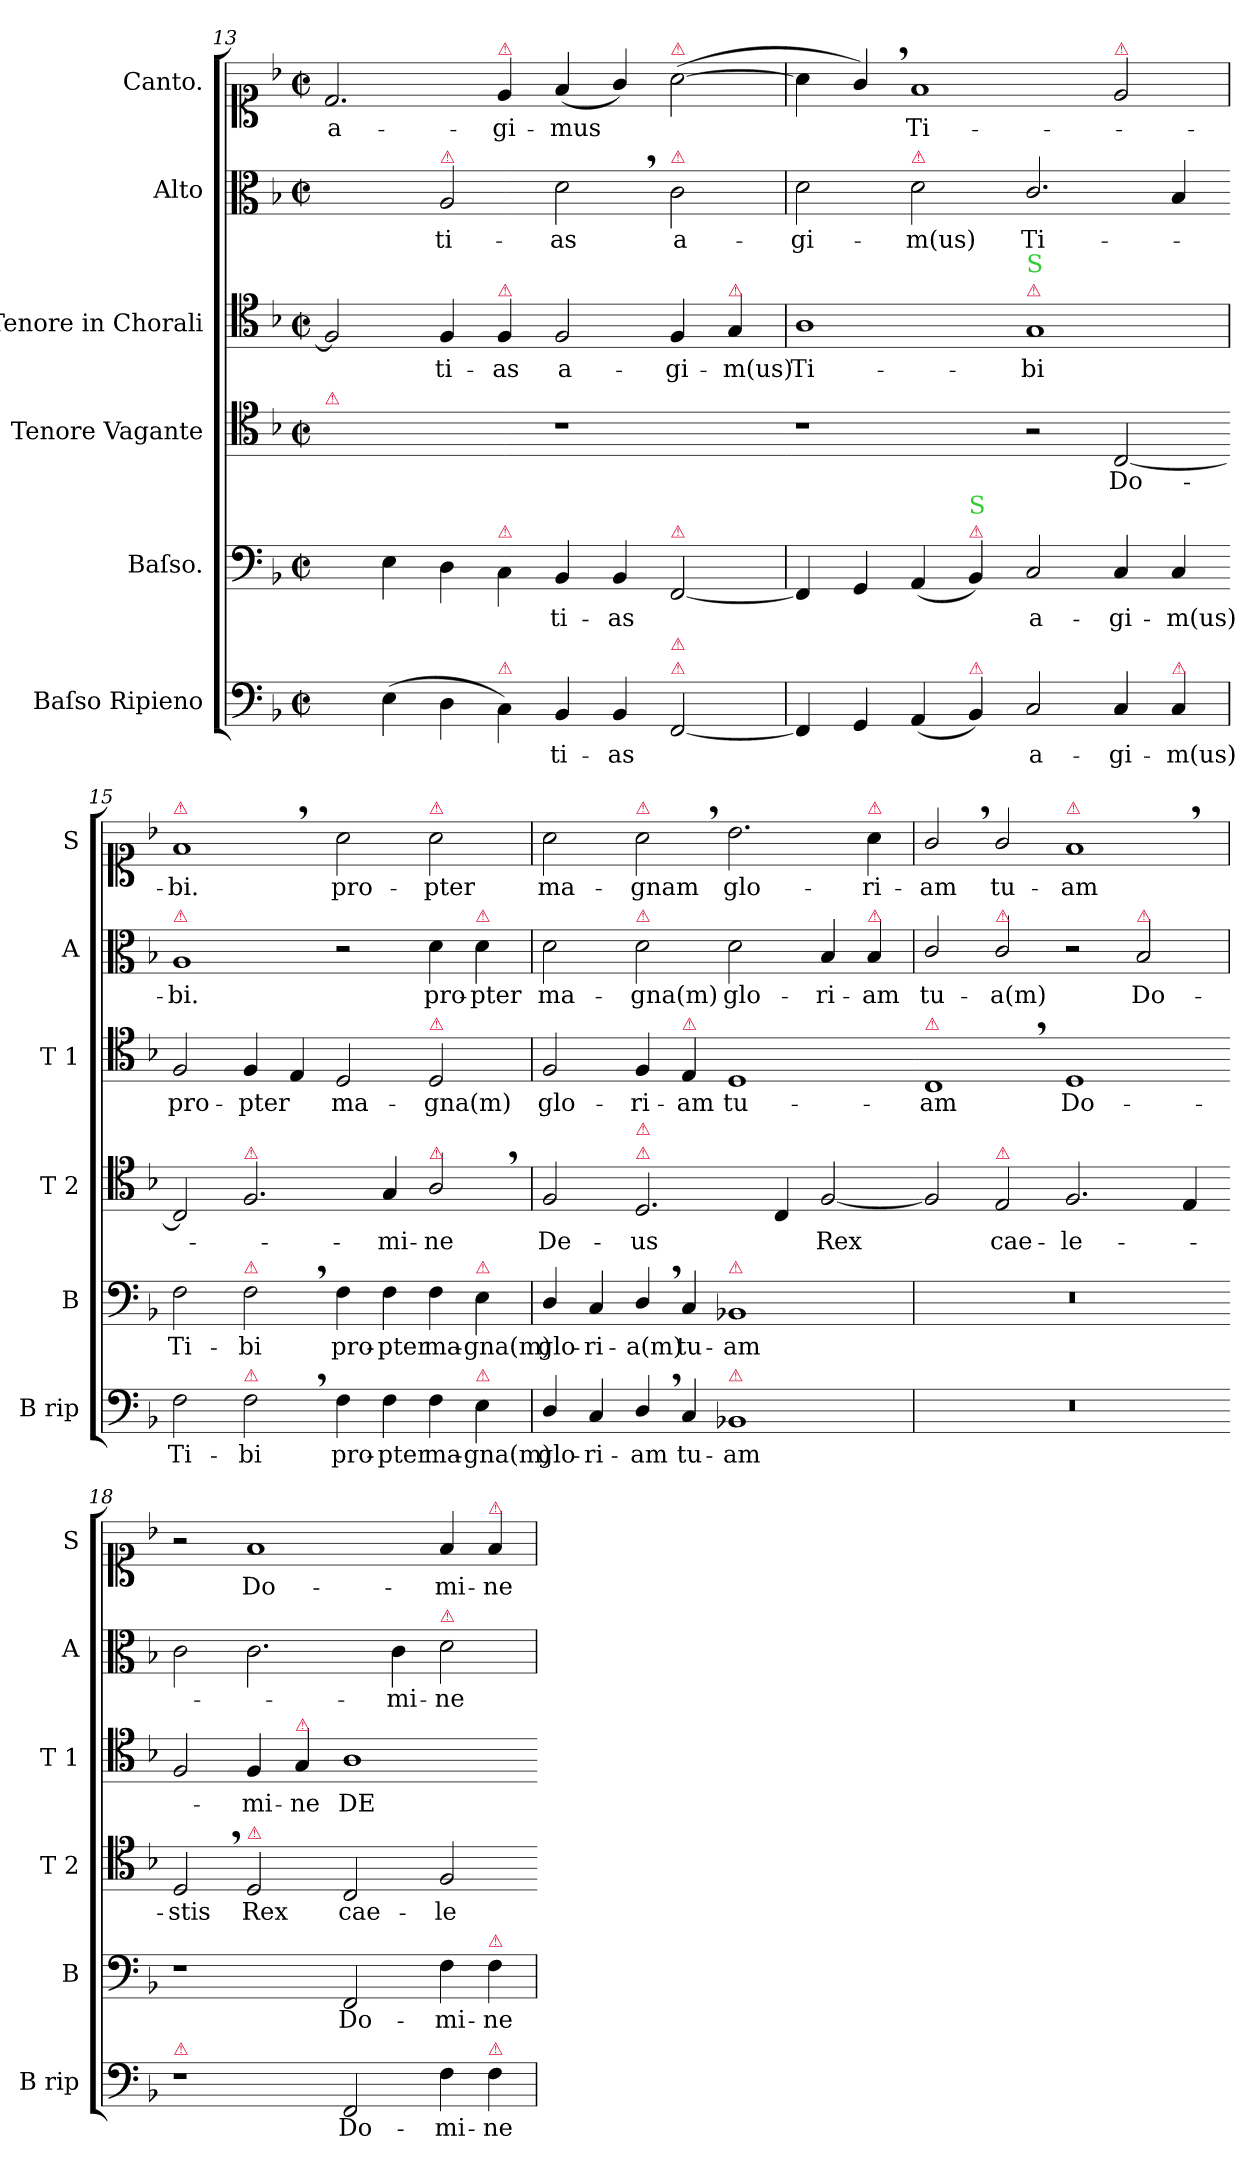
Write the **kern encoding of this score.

**kern	**text	**kern	**text	**kern	**text	**kern	**text	**kern	**text	**kern	**text
*part6	*part6	*part5	*part5	*part4	*part4	*part3	*part3	*part2	*part2	*part1	*part1
*staff6	*staff6	*staff5	*staff5	*staff4	*staff4	*staff3	*staff3	*staff2	*staff2	*staff1	*staff1
*I"Baſso Ripieno	*	*I"Baſso.	*	*I"Tenore Vagante	*	*I"Tenore in Chorali	*	*I"Alto	*	*I"Canto.	*
*I'B rip	*	*I'B	*	*I'T 2	*	*I'T 1	*	*I'A	*	*I'S	*
*clefF4	*	*clefF4	*	*clefC4	*	*clefC4	*	*clefC3	*	*clefC1	*
*k[b-]	*	*k[b-]	*	*k[b-]	*	*k[b-]	*	*k[b-]	*	*k[b-]	*
*M2/1	*	*M2/1	*	*M2/1	*	*M2/1	*	*M2/1	*	*M2/1	*
*met(c|)	*	*met(c|)	*	*met(c|)	*	*met(c|)	*	*met(c|)	*	*met(c|)	*
=13	=13	=13	=13	=13	=13	=13	=13	=13	=13	=13	=13
!	!	!	!	!LO:TX:a:color=crimson:t=⚠	!	!	!	!	!	!	!
4ryy	.	4ryy	.	1ryy	.	2F]	.	2ryy	.	2.d/	a-
(4E\	.	4E\	.	.	.	.	.	.	.	.	.
!	!	!	!	!	!	!	!	!LO:TX:a:color=crimson:t=⚠	!	!	!
4D\	.	4D\	.	.	.	4F/	-ti-	2A/	-ti-	.	.
!	!	!	!	!	!	!	!	!	!	!LO:TX:a:color=crimson:t=⚠	!
!	!	!	!	!	!	!LO:TX:a:color=crimson:t=⚠	!	!	!	!	!
!	!	!LO:TX:a:color=crimson:t=⚠	!	!	!	!	!	!	!	!	!
!LO:TX:a:color=crimson:t=⚠	!	!	!	!	!	!	!	!	!	!	!
4C\)	.	4C\	.	.	.	4F/	-as	.	.	4e/	-gi-
4BB-/	-ti-	4BB-/	-ti-	1r	.	2F/	a-	2d,\	-as	(4f/	-mus
4BB-/	-as	4BB-/	-as	.	.	.	.	.	.	4g/)	.
!	!	!	!	!	!	!	!	!	!	!LO:TX:a:color=crimson:t=⚠	!
!	!	!	!	!	!	!	!	!LO:TX:a:color=crimson:t=⚠	!	!	!
!	!	!LO:TX:a:color=crimson:t=⚠	!	!	!	!	!	!	!	!	!
!LO:TX:a:color=crimson:t=⚠	!	!	!	!	!	!	!	!	!	!	!
!LO:TX:a:color=crimson:t=⚠	!	!	!	!	!	!	!	!	!	!	!
[2FF/	.	[2FF/	.	.	.	4F/	-gi-	2c\	a-	(<[2a\	.
!	!	!	!	!	!	!LO:TX:a:color=crimson:t=⚠	!	!	!	!	!
.	.	.	.	.	.	4G/	-m(us)	.	.	.	.
=14	=14	=14	=14	=14-	=14	=14	=14	=14	=14	=14	=14
4FF/]	.	4FF/]	.	1r	.	1A	Ti-	2d\	-gi-	4a\]	.
4GG/	.	4GG/	.	.	.	.	.	.	.	4g,/)	.
!	!	!	!	!	!	!	!	!LO:TX:a:color=crimson:t=⚠	!	!	!
(4AA/	.	(4AA/	.	.	.	.	.	2d\	-m(us)	1f	Ti-
!	!	!LO:TX:a:color=crimson:t=⚠	!	!	!	!	!	!	!	!	!
!	!	!LO:TX:a:color=limegreen:t=S	!	!	!	!	!	!	!	!	!
!LO:TX:a:color=crimson:t=⚠	!	!	!	!	!	!	!	!	!	!	!
4BB-/)	.	4BB-/)	.	.	.	.	.	.	.	.	.
!	!	!	!	!	!	!LO:TX:a:color=crimson:t=⚠	!	!	!	!	!
!	!	!	!	!	!	!LO:TX:a:color=limegreen:t=S	!	!	!	!	!
2C/	a-	2C/	a-	2r	.	1G	-bi	2.c/	Ti-	.	.
!	!	!	!	!	!	!	!	!	!	!LO:TX:a:color=crimson:t=⚠	!
4C/	-gi-	4C/	-gi-	[2C/	Do-	.	.	.	.	2e/	.
!LO:TX:a:color=crimson:t=⚠	!	!	!	!	!	!	!	!	!	!	!
4C/	-m(us)	4C/	-m(us)	.	.	.	.	4B-/	.	.	.
=15	=15	=15-	=15	=15-	=15	=15	=15	=15-	=15	=15	=15
!	!	!	!	!	!	!	!	!	!	!LO:TX:a:color=crimson:t=⚠	!
!	!	!	!	!	!	!	!	!LO:TX:a:color=crimson:t=⚠	!	!	!
2F\	Ti-	2F\	Ti-	2C/]	.	2F/	pro-	1A	-bi.	1f,	-bi.
!	!	!	!	!LO:TX:a:color=crimson:t=⚠	!	!	!	!	!	!	!
!	!	!LO:TX:a:color=crimson:t=⚠	!	!	!	!	!	!	!	!	!
!LO:TX:a:color=crimson:t=⚠	!	!	!	!	!	!	!	!	!	!	!
2F,\	-bi	2F,\	-bi	2.F/	.	4F/	-pter	.	.	.	.
.	.	.	.	.	.	4E/	.	.	.	.	.
4F\	pro-	4F\	pro-	.	.	2D/	ma-	2r	.	2a\	pro-
4F\	-pter	4F\	-pter	4G/	-mi-	.	.	.	.	.	.
!	!	!	!	!	!	!	!	!	!	!LO:TX:a:color=crimson:t=⚠	!
!	!	!	!	!	!	!LO:TX:a:color=crimson:t=⚠	!	!	!	!	!
!	!	!	!	!LO:TX:a:color=crimson:t=⚠	!	!	!	!	!	!	!
4F\	ma-	4F\	ma-	2A,/	-ne	2D/	-gna(m)	4d\	pro-	2a\	-pter
!	!	!	!	!	!	!	!	!LO:TX:a:color=crimson:t=⚠	!	!	!
!	!	!LO:TX:a:color=crimson:t=⚠	!	!	!	!	!	!	!	!	!
!LO:TX:a:color=crimson:t=⚠	!	!	!	!	!	!	!	!	!	!	!
4E\	-gna(m)	4E\	-gna(m)	.	.	.	.	4d\	-pter	.	.
=16	=16	=16	=16	=16	=16	=16	=16	=16	=16	=16	=16
4D/	glo-	4D/	glo-	2F/	De-	2F/	glo-	2d\	ma-	2a\	ma-
4C/	-ri-	4C/	-ri-	.	.	.	.	.	.	.	.
!	!	!	!	!	!	!	!	!	!	!LO:TX:a:color=crimson:t=⚠	!
!	!	!	!	!	!	!	!	!LO:TX:a:color=crimson:t=⚠	!	!	!
!	!	!	!	!LO:TX:a:color=crimson:t=⚠	!	!	!	!	!	!	!
!	!	!	!	!LO:TX:a:color=crimson:t=⚠	!	!	!	!	!	!	!
4D,/	-am	4D,/	-a(m)	2.D/	-us	4F/	-ri-	2d\	-gna(m)	2a,\	-gnam
!	!	!	!	!	!	!LO:TX:a:color=crimson:t=⚠	!	!	!	!	!
4C/	tu-	4C/	tu-	.	.	4E/	-am	.	.	.	.
!	!	!LO:TX:a:color=crimson:t=⚠	!	!	!	!	!	!	!	!	!
!LO:TX:a:color=crimson:t=⚠	!	!	!	!	!	!	!	!	!	!	!
1BB-X	-am	1BB-X	-am	.	.	1D	tu-	2d\	glo-	2.b-\	glo-
.	.	.	.	4C/	.	.	.	.	.	.	.
.	.	.	.	[2F/	Rex	.	.	4B-/	-ri-	.	.
!	!	!	!	!	!	!	!	!	!	!LO:TX:a:color=crimson:t=⚠	!
!	!	!	!	!	!	!	!	!LO:TX:a:color=crimson:t=⚠	!	!	!
.	.	.	.	.	.	.	.	4B-/	-am	4a\	-ri-
=17	=17	=17	=17	=17-	=17	=17-	=17	=17	=17	=17	=17
!	!	!	!	!	!	!LO:TX:a:color=crimson:t=⚠	!	!	!	!	!
0r	.	0r	.	2F/]	.	1C,	-am	2c/	tu-	2g,/	-am
!	!	!	!	!	!	!	!	!LO:TX:a:color=crimson:t=⚠	!	!	!
!	!	!	!	!LO:TX:a:color=crimson:t=⚠	!	!	!	!	!	!	!
.	.	.	.	2E/	cae-	.	.	2c/	-a(m)	2g/	tu-
!	!	!	!	!	!	!	!	!	!	!LO:TX:a:color=crimson:t=⚠	!
.	.	.	.	2.F/	-le-	1D	Do-	2r	.	1f,	-am
!	!	!	!	!	!	!	!	!LO:TX:a:color=crimson:t=⚠	!	!	!
.	.	.	.	.	.	.	.	2B-/	Do-	.	.
.	.	.	.	4E/	.	.	.	.	.	.	.
=18-	=18	=18-	=18	=18-	=18	=18-	=18	=18	=18	=18	=18
!LO:TX:a:color=crimson:t=⚠	!	!	!	!	!	!	!	!	!	!	!
1r	.	1r	.	2D,/	-stis	2F/	.	2c\	.	2r	.
!	!	!	!	!LO:TX:a:color=crimson:t=⚠	!	!	!	!	!	!	!
.	.	.	.	2D/	Rex	4F/	-mi-	2.c\	.	1f	Do-
!	!	!	!	!	!	!LO:TX:a:color=crimson:t=⚠	!	!	!	!	!
.	.	.	.	.	.	4G/	-ne	.	.	.	.
2FF/	Do-	2FF/	Do-	2C/	cae-	1A	DE-	.	.	.	.
.	.	.	.	.	.	.	.	4c\	-mi-	.	.
!	!	!	!	!	!	!	!	!LO:TX:a:color=crimson:t=⚠	!	!	!
4F\	-mi-	4F\	-mi-	2F/	-le-	.	.	2d\	-ne	4f/	-mi-
!	!	!	!	!	!	!	!	!	!	!LO:TX:a:color=crimson:t=⚠	!
!	!	!LO:TX:a:color=crimson:t=⚠	!	!	!	!	!	!	!	!	!
!LO:TX:a:color=crimson:t=⚠	!	!	!	!	!	!	!	!	!	!	!
4F\	-ne	4F\	-ne	.	.	.	.	.	.	4f/	-ne
=	=	=	=	=-	=	=-	=	=	=	=	=
*-	*-	*-	*-	*-	*-	*-	*-	*-	*-	*-	*-
